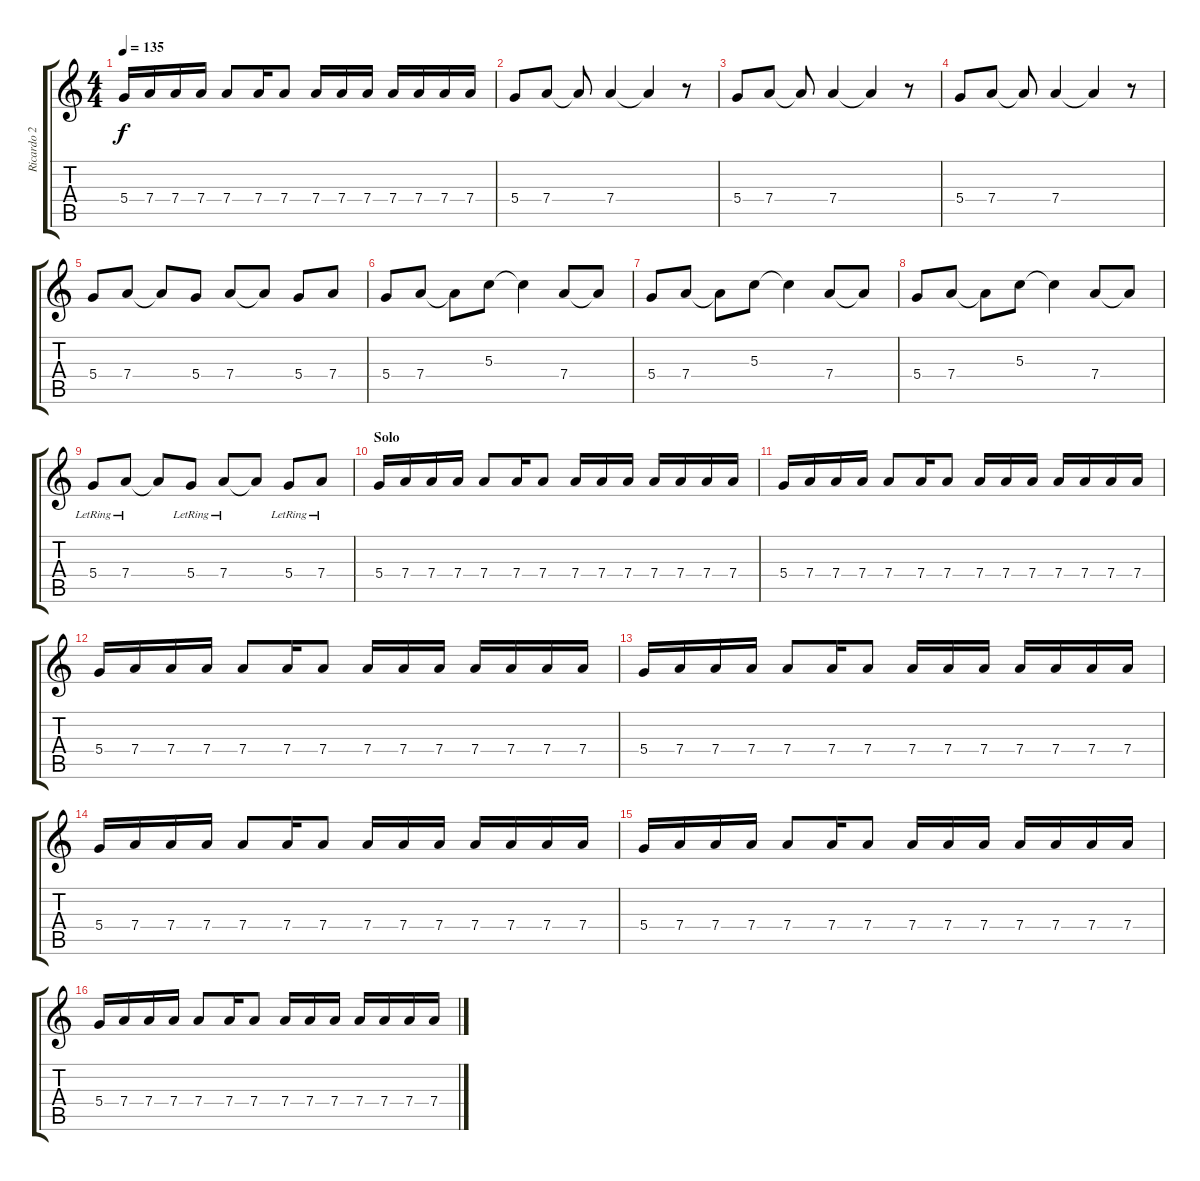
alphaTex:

\track ("Ricardo 2" "Ricardo 2") {instrument distortionguitar}
\staff {score tabs}
\tuning (E4 B3 G3 D3 A2 E2) {hide}
\ts (4 4)
\tempo 135
\clef g2
\ks c
5.4.16{dy f} 7.4.16 7.4.16 7.4.16 7.4.8 7.4.16 7.4.8 7.4.16 7.4.16 7.4.16 7.4.16 7.4.16 7.4.16 7.4.16 |
5.4.8 7.4.8 7.4{t}.8 7.4.4 7.4{t}.4 r.8 |
5.4.8 7.4.8 7.4{t}.8 7.4.4 7.4{t}.4 r.8 |
5.4.8 7.4.8 7.4{t}.8 7.4.4 7.4{t}.4 r.8 |
5.4.8 7.4.8 7.4{t}.8 5.4.8 7.4.8 7.4{t}.8 5.4.8 7.4.8 |
5.4.8 7.4.8 7.4{t}.8 5.3.8 5.3{t}.4 7.4.8 7.4{t}.8 |
5.4.8 7.4.8 7.4{t}.8 5.3.8 5.3{t}.4 7.4.8 7.4{t}.8 |
5.4.8 7.4.8 7.4{t}.8 5.3.8 5.3{t}.4 7.4.8 7.4{t}.8 |
5.4{lr}.8 7.4{lr}.8 7.4{t}.8 5.4{lr}.8 7.4{lr}.8 7.4{t}.8 5.4{lr}.8 7.4{lr}.8 |
\section ("" "Solo")
5.4.16 7.4.16 7.4.16 7.4.16 7.4.8 7.4.16 7.4.8 7.4.16 7.4.16 7.4.16 7.4.16 7.4.16 7.4.16 7.4.16 |
5.4.16 7.4.16 7.4.16 7.4.16 7.4.8 7.4.16 7.4.8 7.4.16 7.4.16 7.4.16 7.4.16 7.4.16 7.4.16 7.4.16 |
5.4.16 7.4.16 7.4.16 7.4.16 7.4.8 7.4.16 7.4.8 7.4.16 7.4.16 7.4.16 7.4.16 7.4.16 7.4.16 7.4.16 |
5.4.16 7.4.16 7.4.16 7.4.16 7.4.8 7.4.16 7.4.8 7.4.16 7.4.16 7.4.16 7.4.16 7.4.16 7.4.16 7.4.16 |
5.4.16 7.4.16 7.4.16 7.4.16 7.4.8 7.4.16 7.4.8 7.4.16 7.4.16 7.4.16 7.4.16 7.4.16 7.4.16 7.4.16 |
5.4.16 7.4.16 7.4.16 7.4.16 7.4.8 7.4.16 7.4.8 7.4.16 7.4.16 7.4.16 7.4.16 7.4.16 7.4.16 7.4.16 |
5.4.16 7.4.16 7.4.16 7.4.16 7.4.8 7.4.16 7.4.8 7.4.16 7.4.16 7.4.16 7.4.16 7.4.16 7.4.16 7.4.16
